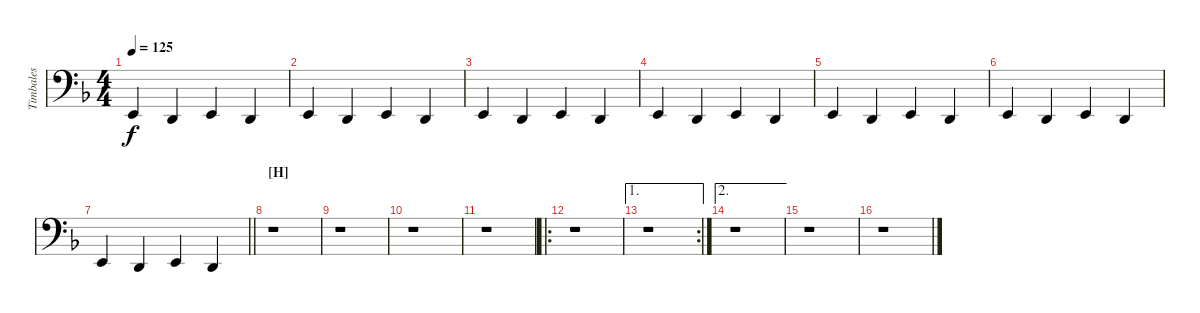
\track ("Timbales" "Timbales") {instrument timpani}
\staff {score}
\tuning (C3 G2 D2 A1 E1 B0) {hide}
\ts (4 4)
\tempo 125
\clef f4
\ks f
2.3.4{dy f} 0.3.4 2.3.4 0.3.4 |
2.3.4 0.3.4 2.3.4 0.3.4 |
2.3.4 0.3.4 2.3.4 0.3.4 |
2.3.4 0.3.4 2.3.4 0.3.4 |
2.3.4 0.3.4 2.3.4 0.3.4 |
2.3.4 0.3.4 2.3.4 0.3.4 |
\barLineRight lightlight
2.3.4 0.3.4 2.3.4 0.3.4 |
\section ("" "[H]")
r.1 |
r.1 |
r.1 |
r.1 |
\ro
r.1 |
\ae 1
\rc 2
r.1 |
\ae 2
r.1 |
r.1 |
r.1
